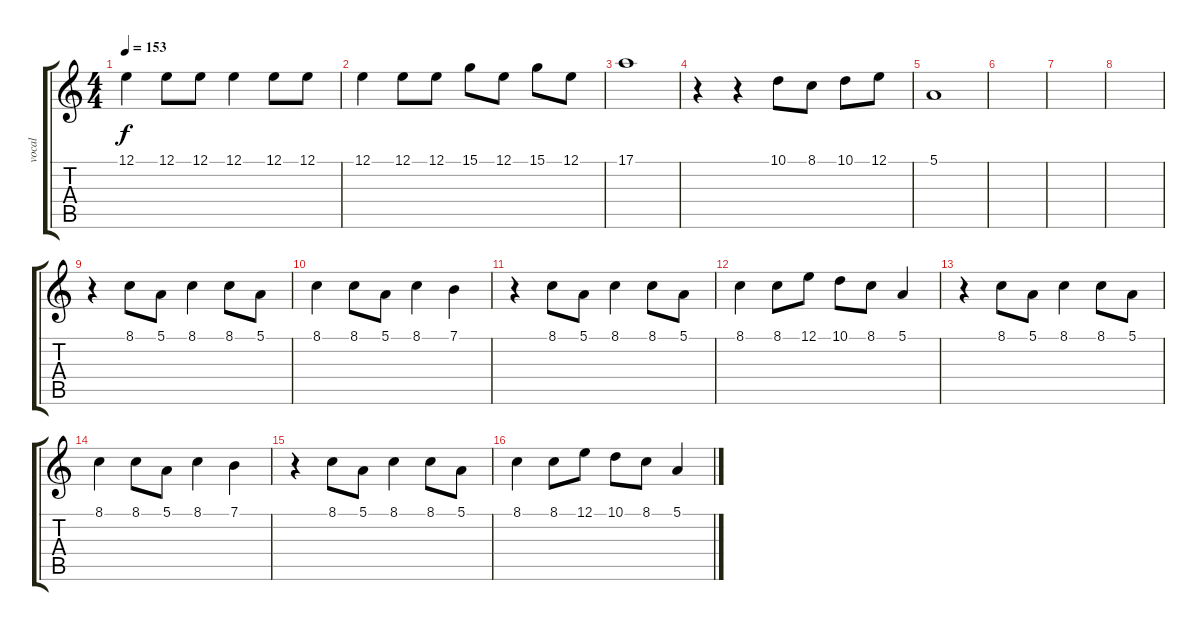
\track ("vocal" "vocal") {instrument frenchhorn}
\staff {score tabs}
\tuning (E4 B3 G3 D3 A2 E2) {hide}
\ts (4 4)
\tempo 153
\clef g2
\ks aminor
12.1.4{dy f} 12.1.8 12.1.8 12.1.4 12.1.8 12.1.8 |
12.1.4 12.1.8 12.1.8 15.1.8 12.1.8 15.1.8 12.1.8 |
17.1.1 |
r.4 r.4 10.1.8 8.1.8 10.1.8 12.1.8 |
5.1.1 |
\ks c
|
\ks aminor
|
|
\ks c
r.4 8.1.8 5.1.8 8.1.4 8.1.8 5.1.8 |
8.1.4 8.1.8 5.1.8 8.1.4 7.1.4 |
r.4 8.1.8 5.1.8 8.1.4 8.1.8 5.1.8 |
8.1.4 8.1.8 12.1.8 10.1.8 8.1.8 5.1.4 |
r.4 8.1.8 5.1.8 8.1.4 8.1.8 5.1.8 |
8.1.4 8.1.8 5.1.8 8.1.4 7.1.4 |
r.4 8.1.8 5.1.8 8.1.4 8.1.8 5.1.8 |
8.1.4 8.1.8 12.1.8 10.1.8 8.1.8 5.1.4
